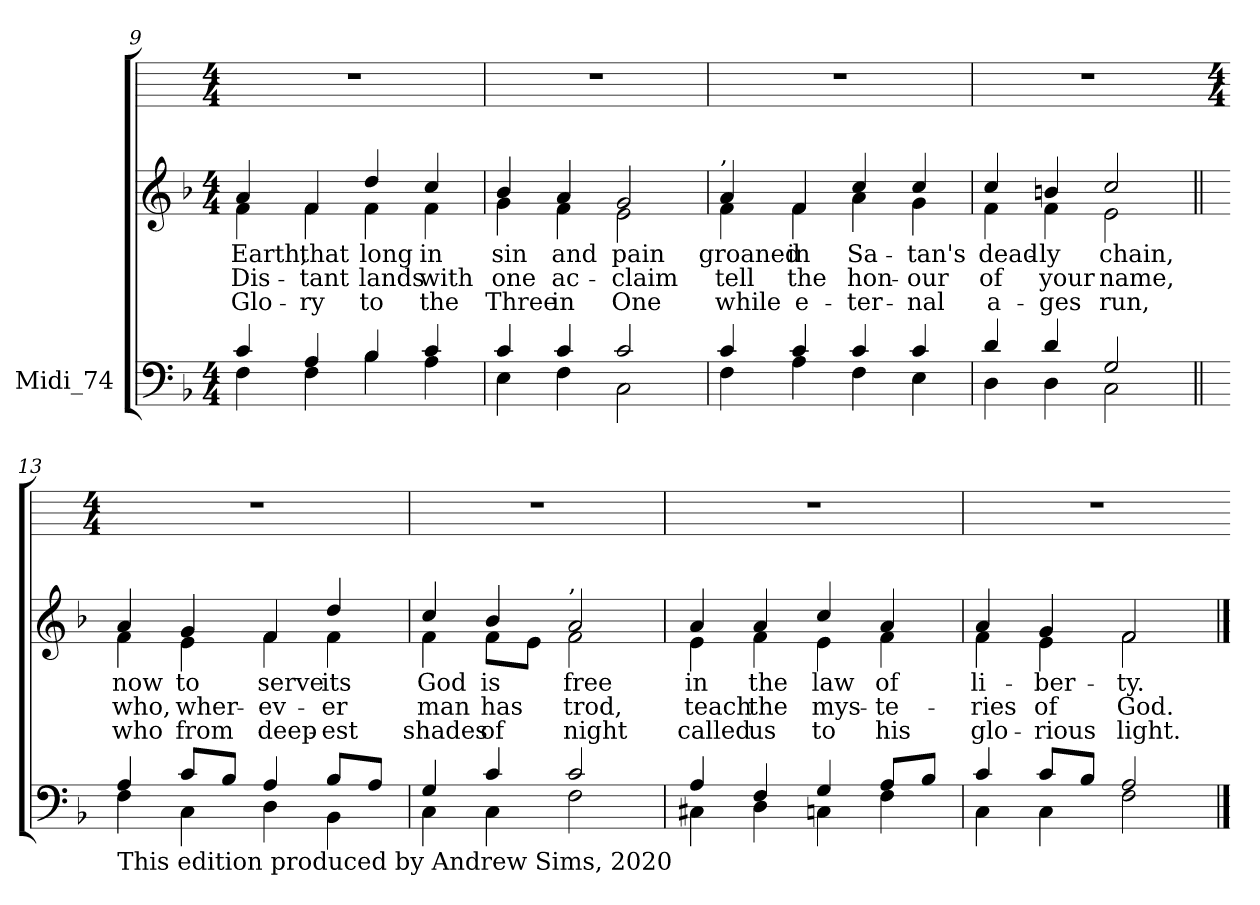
**kern	**kern	**text	**text	**text	**kern
*part3	*part2	*part2	*part2	*part2	*part1
*staff3	*staff2	*staff2	*staff2	*staff2	*staff1
*I"Midi_74	*	*	*	*	*
!!LO:LB:g=z
*clefF4	*clefG2	*	*	*	*
*k[b-]	*k[b-]	*	*	*	*
*F:	*F:	*	*	*	*
*M4/4	*M4/4	*	*	*	*M4/4
=9	=9	=9	=9	=9	=9
*^	*	*	*	*	*
!	!	!	!LO:LY:b	!LO:LY:b	!LO:LY:b	!
*	*	*^	*	*	*	*
4c/	4F\	4a/	4f\	Earth,	Dis-	-Glo-	1r
!	!	!	!	!LO:LY:b	!LO:LY:b	!LO:LY:b	!
4A/	4F\	4f/	4f\	-that	tant	ry	.
!	!	!	!	!LO:LY:b	!LO:LY:b	!LO:LY:b	!
4B-/	4B-\	4dd/	4f\	long	lands	to	.
!	!	!	!	!LO:LY:b	!LO:LY:b	!LO:LY:b	!
4c/	4A\	4cc/	4f\	in	with	the	.
=10	=10	=10	=10	=10	=10	=10	=10
!	!	!	!	!LO:LY:b	!LO:LY:b	!LO:LY:b	!
4c/	4E\	4b-/	4g\	sin	one	Three	1r
!	!	!	!	!LO:LY:b	!LO:LY:b	!LO:LY:b	!
4c/	4F\	4a/	4f\	and	ac-	-in	.
!	!	!	!	!LO:LY:b	!LO:LY:b	!LO:LY:b	!
2c/	2C\	2g/	2e\	pain	claim	One	.
=11	=11	=11	=11	=11	=11	=11	=11
!	!	!LO:TX:a:t=,	!	!	!	!	!
!	!	!	!	!LO:LY:b	!LO:LY:b	!LO:LY:b	!
4c/	4F\	4a/	4f\	groaned	tell	while	1r
!	!	!	!	!LO:LY:b	!LO:LY:b	!LO:LY:b	!
4c/	4A\	4f/	4f\	in	the	e-	.
!	!	!	!	!LO:LY:b	!LO:LY:b	!LO:LY:b	!
4c/	4F\	4cc/	4a\	-Sa-	-hon-	-ter-	.
!	!	!	!	!LO:LY:b	!LO:LY:b	!LO:LY:b	!
4c/	4E\	4cc/	4g\	-tan's	our	nal	.
=12	=12	=12	=12	=12	=12	=12	=12
!	!	!	!	!LO:LY:b	!LO:LY:b	!LO:LY:b	!
4d/	4D\	4cc/	4f\	dead-	-of	a-	1r
!	!	!	!	!LO:LY:b	!LO:LY:b	!LO:LY:b	!
4d/	4D\	4bn/	4f\	-ly	your	ges	.
!	!	!	!	!LO:LY:b	!LO:LY:b	!LO:LY:b	!
2G/	2C\	2cc/	2e\	chain,	name,	run,	.
!!LO:LB:g=z
=13||	=13||	=13||	=13||	=13	=13	=13	=13
*	*	*	*	*	*	*	*M4/4
!LO:TX:b:t=This edition produced by Andrew Sims, 2020	!	!	!	!	!	!	!
!	!	!	!	!LO:LY:b	!LO:LY:b	!LO:LY:b	!
4A/	4F\	4a/	4f\	now	who,	who	1r
!	!	!	!	!LO:LY:b	!LO:LY:b	!LO:LY:b	!
8c/L	4C\	4g/	4e\	to	wher-	-from	.
8B-/J	.	.	.	.	.	.	.
!	!	!	!	!LO:LY:b	!LO:LY:b	!LO:LY:b	!
4A/	4D\	4f/	4f\	serve	ev-	-deep-	.
!	!	!	!	!LO:LY:b	!LO:LY:b	!LO:LY:b	!
8B-/L	4BB-\	4dd/	4f\	-its	er	est	.
8A/J	.	.	.	.	.	.	.
=14	=14	=14	=14	=14	=14	=14	=14
!	!	!	!	!LO:LY:b	!LO:LY:b	!LO:LY:b	!
4G/	4C\	4cc/	4f\	God	man	shades	1r
!	!	!	!	!LO:LY:b	!LO:LY:b	!LO:LY:b	!
4c/	4C\	4b-/	8f\L	is	has	of	.
.	.	.	8e\J	.	.	.	.
!	!	!LO:TX:a:t=,	!	!	!	!	!
!	!	!	!	!LO:LY:b	!LO:LY:b	!LO:LY:b	!
2c/	2F\	2a/	2f\	free	trod,	night	.
=15	=15	=15	=15	=15	=15	=15	=15
!	!	!	!	!LO:LY:b	!LO:LY:b	!LO:LY:b	!
4A/	4C#X\	4a/	4e\	in	teach	called	1r
!	!	!	!	!LO:LY:b	!LO:LY:b	!LO:LY:b	!
4F/	4D\	4a/	4f\	the	the	us	.
!	!	!	!	!LO:LY:b	!LO:LY:b	!LO:LY:b	!
4G/	4Cn\	4cc/	4e\	law	mys-	-to	.
!	!	!	!	!LO:LY:b	!LO:LY:b	!LO:LY:b	!
8A/L	4F\	4a/	4f\	of	te-	-his	.
8B-/J	.	.	.	.	.	.	.
=16	=16	=16	=16	=16	=16	=16	=16
!	!	!	!	!LO:LY:b	!LO:LY:b	!LO:LY:b	!
4c/	4C\	4a/	4f\	li-	-ries	glo-	1r
!	!	!	!	!LO:LY:b	!LO:LY:b	!LO:LY:b	!
8c/L	4C\	4g/	4e\	-ber-	-of	rious	.
8B-/J	.	.	.	.	.	.	.
!	!	!	!	!LO:LY:b	!LO:LY:b	!LO:LY:b	!
2A/	2F\	2f/	2f\	ty.	God.	light.	.
*v	*v	*	*	*	*	*	*
*	*v	*v	*	*	*	*
==	==	=	=	=	=
*-	*-	*-	*-	*-	*-
